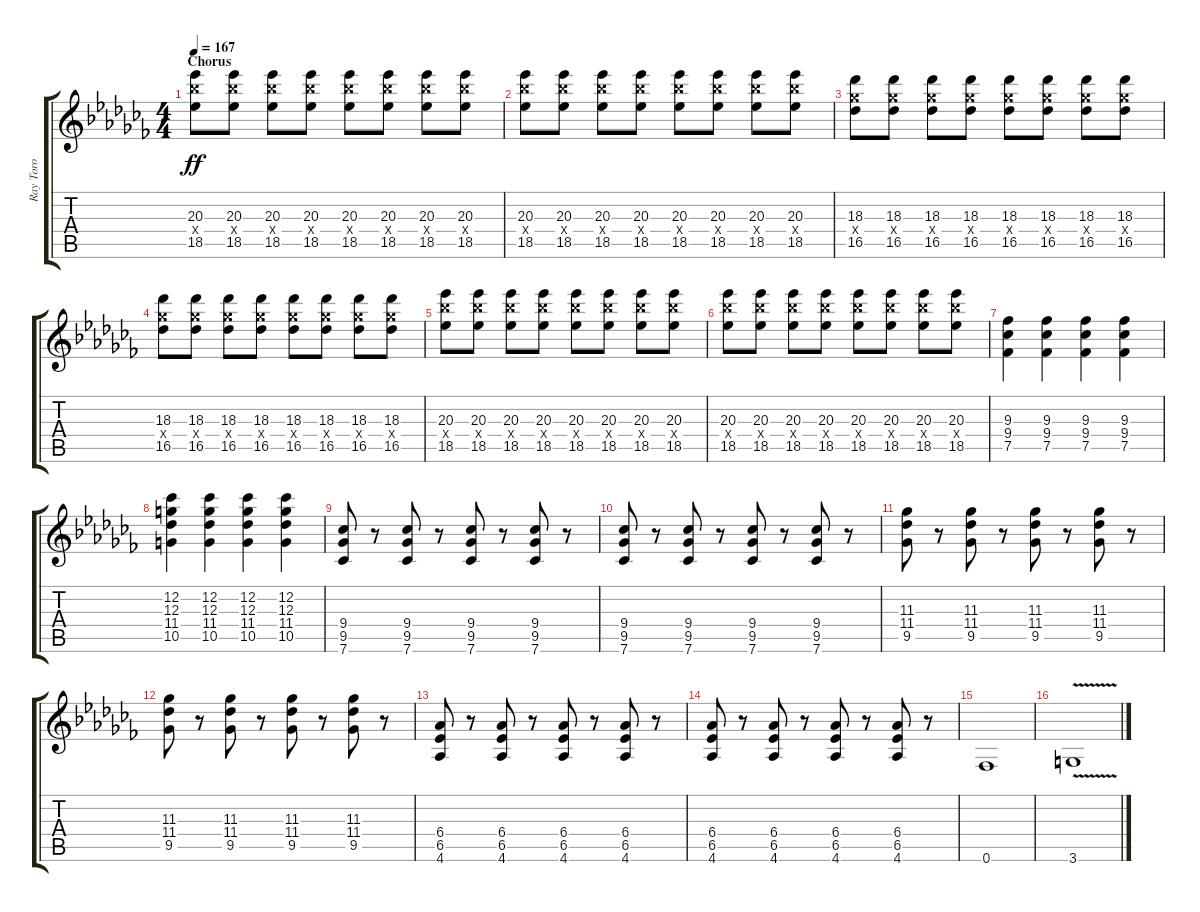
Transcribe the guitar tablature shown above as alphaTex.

\track ("Ray Toro" "Ray Toro") {instrument distortionguitar}
\staff {score tabs}
\tuning (E4 B3 G3 D3 A2 E2) {hide}
\ts (4 4)
\section ("" "Chorus")
\tempo 167
\clef g2
\ks abminor
(20.3 20.4{x} 18.5).8{dy ff} (20.3 20.4{x} 18.5).8 (20.3 20.4{x} 18.5).8 (20.3 20.4{x} 18.5).8 (20.3 20.4{x} 18.5).8 (20.3 20.4{x} 18.5).8 (20.3 20.4{x} 18.5).8 (20.3 20.4{x} 18.5).8 |
(20.3 20.4{x} 18.5).8 (20.3 20.4{x} 18.5).8 (20.3 20.4{x} 18.5).8 (20.3 20.4{x} 18.5).8 (20.3 20.4{x} 18.5).8 (20.3 20.4{x} 18.5).8 (20.3 20.4{x} 18.5).8 (20.3 20.4{x} 18.5).8 |
(18.3 16.4{x} 16.5).8 (18.3 16.4{x} 16.5).8 (18.3 16.4{x} 16.5).8 (18.3 16.4{x} 16.5).8 (18.3 16.4{x} 16.5).8 (18.3 16.4{x} 16.5).8 (18.3 16.4{x} 16.5).8 (18.3 16.4{x} 16.5).8 |
(18.3 16.4{x} 16.5).8 (18.3 16.4{x} 16.5).8 (18.3 16.4{x} 16.5).8 (18.3 16.4{x} 16.5).8 (18.3 16.4{x} 16.5).8 (18.3 16.4{x} 16.5).8 (18.3 16.4{x} 16.5).8 (18.3 16.4{x} 16.5).8 |
(20.3 20.4{x} 18.5).8 (20.3 20.4{x} 18.5).8 (20.3 20.4{x} 18.5).8 (20.3 20.4{x} 18.5).8 (20.3 20.4{x} 18.5).8 (20.3 20.4{x} 18.5).8 (20.3 20.4{x} 18.5).8 (20.3 20.4{x} 18.5).8 |
(20.3 20.4{x} 18.5).8 (20.3 20.4{x} 18.5).8 (20.3 20.4{x} 18.5).8 (20.3 20.4{x} 18.5).8 (20.3 20.4{x} 18.5).8 (20.3 20.4{x} 18.5).8 (20.3 20.4{x} 18.5).8 (20.3 20.4{x} 18.5).8 |
(9.3 9.4 7.5).4 (9.3 9.4 7.5).4 (9.3 9.4 7.5).4 (9.3 9.4 7.5).4 |
(12.2 12.3 11.4 10.5).4 (12.2 12.3 11.4 10.5).4 (12.2 12.3 11.4 10.5).4 (12.2 12.3 11.4 10.5).4 |
(9.4 9.5 7.6).8 r.8 (9.4 9.5 7.6).8 r.8 (9.4 9.5 7.6).8 r.8 (9.4 9.5 7.6).8 r.8 |
(9.4 9.5 7.6).8 r.8 (9.4 9.5 7.6).8 r.8 (9.4 9.5 7.6).8 r.8 (9.4 9.5 7.6).8 r.8 |
(11.3 11.4 9.5).8 r.8 (11.3 11.4 9.5).8 r.8 (11.3 11.4 9.5).8 r.8 (11.3 11.4 9.5).8 r.8 |
(11.3 11.4 9.5).8 r.8 (11.3 11.4 9.5).8 r.8 (11.3 11.4 9.5).8 r.8 (11.3 11.4 9.5).8 r.8 |
(6.4 6.5 4.6).8 r.8 (6.4 6.5 4.6).8 r.8 (6.4 6.5 4.6).8 r.8 (6.4 6.5 4.6).8 r.8 |
(6.4 6.5 4.6).8 r.8 (6.4 6.5 4.6).8 r.8 (6.4 6.5 4.6).8 r.8 (6.4 6.5 4.6).8 r.8 |
0.6.1 |
3.6{v}.1
